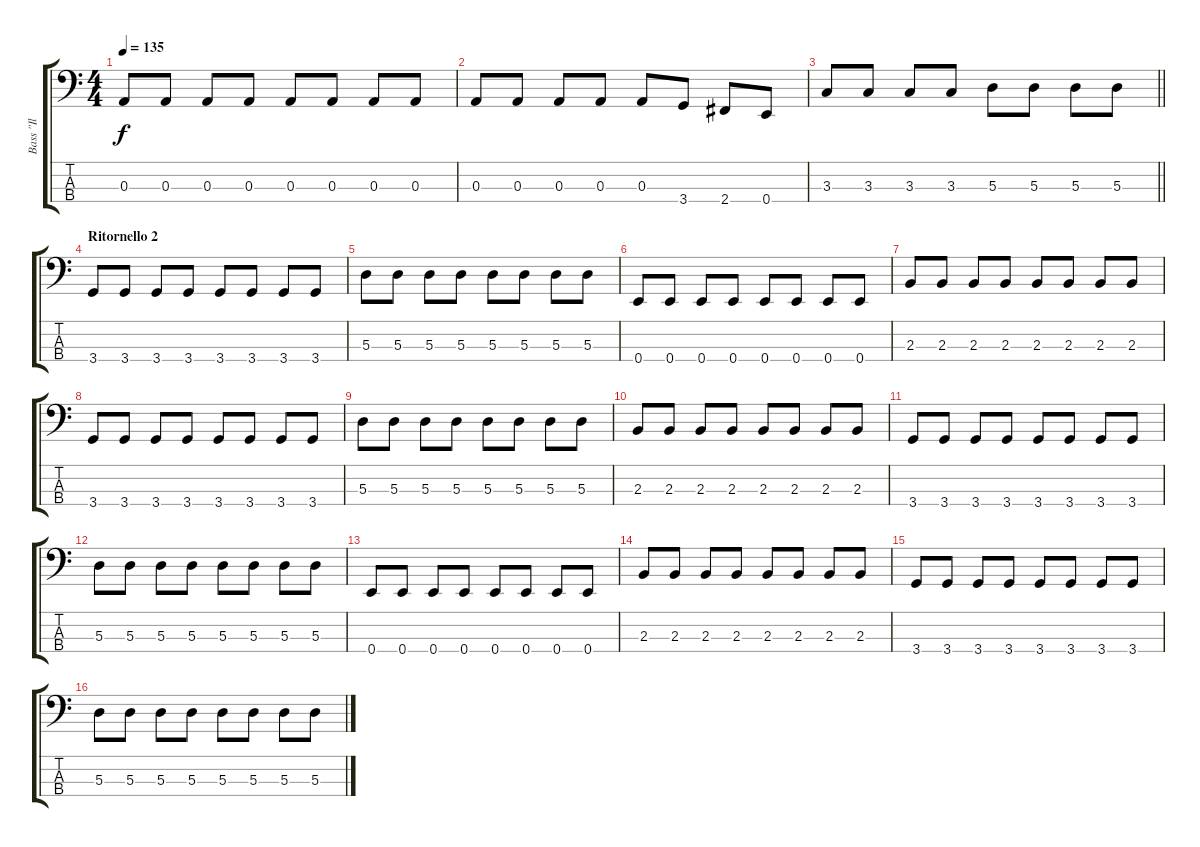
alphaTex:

\track ("Bass ''Il Gallo''" "Bass ''Il ") {instrument electricbasspick}
\staff {score tabs}
\tuning (G2 D2 A1 E1) {hide}
\ts (4 4)
\tempo 135
\clef f4
\ks c
0.3.8{dy f} 0.3.8 0.3.8 0.3.8 0.3.8 0.3.8 0.3.8 0.3.8 |
0.3.8 0.3.8 0.3.8 0.3.8 0.3.8 3.4.8 2.4.8 0.4.8 |
\barLineRight lightlight
3.3.8 3.3.8 3.3.8 3.3.8 5.3.8 5.3.8 5.3.8 5.3.8 |
\section ("" "Ritornello 2")
3.4.8 3.4.8 3.4.8 3.4.8 3.4.8 3.4.8 3.4.8 3.4.8 |
5.3.8 5.3.8 5.3.8 5.3.8 5.3.8 5.3.8 5.3.8 5.3.8 |
0.4.8 0.4.8 0.4.8 0.4.8 0.4.8 0.4.8 0.4.8 0.4.8 |
2.3.8 2.3.8 2.3.8 2.3.8 2.3.8 2.3.8 2.3.8 2.3.8 |
3.4.8 3.4.8 3.4.8 3.4.8 3.4.8 3.4.8 3.4.8 3.4.8 |
5.3.8 5.3.8 5.3.8 5.3.8 5.3.8 5.3.8 5.3.8 5.3.8 |
2.3.8 2.3.8 2.3.8 2.3.8 2.3.8 2.3.8 2.3.8 2.3.8 |
3.4.8 3.4.8 3.4.8 3.4.8 3.4.8 3.4.8 3.4.8 3.4.8 |
5.3.8 5.3.8 5.3.8 5.3.8 5.3.8 5.3.8 5.3.8 5.3.8 |
0.4.8 0.4.8 0.4.8 0.4.8 0.4.8 0.4.8 0.4.8 0.4.8 |
2.3.8 2.3.8 2.3.8 2.3.8 2.3.8 2.3.8 2.3.8 2.3.8 |
3.4.8 3.4.8 3.4.8 3.4.8 3.4.8 3.4.8 3.4.8 3.4.8 |
5.3.8 5.3.8 5.3.8 5.3.8 5.3.8 5.3.8 5.3.8 5.3.8
